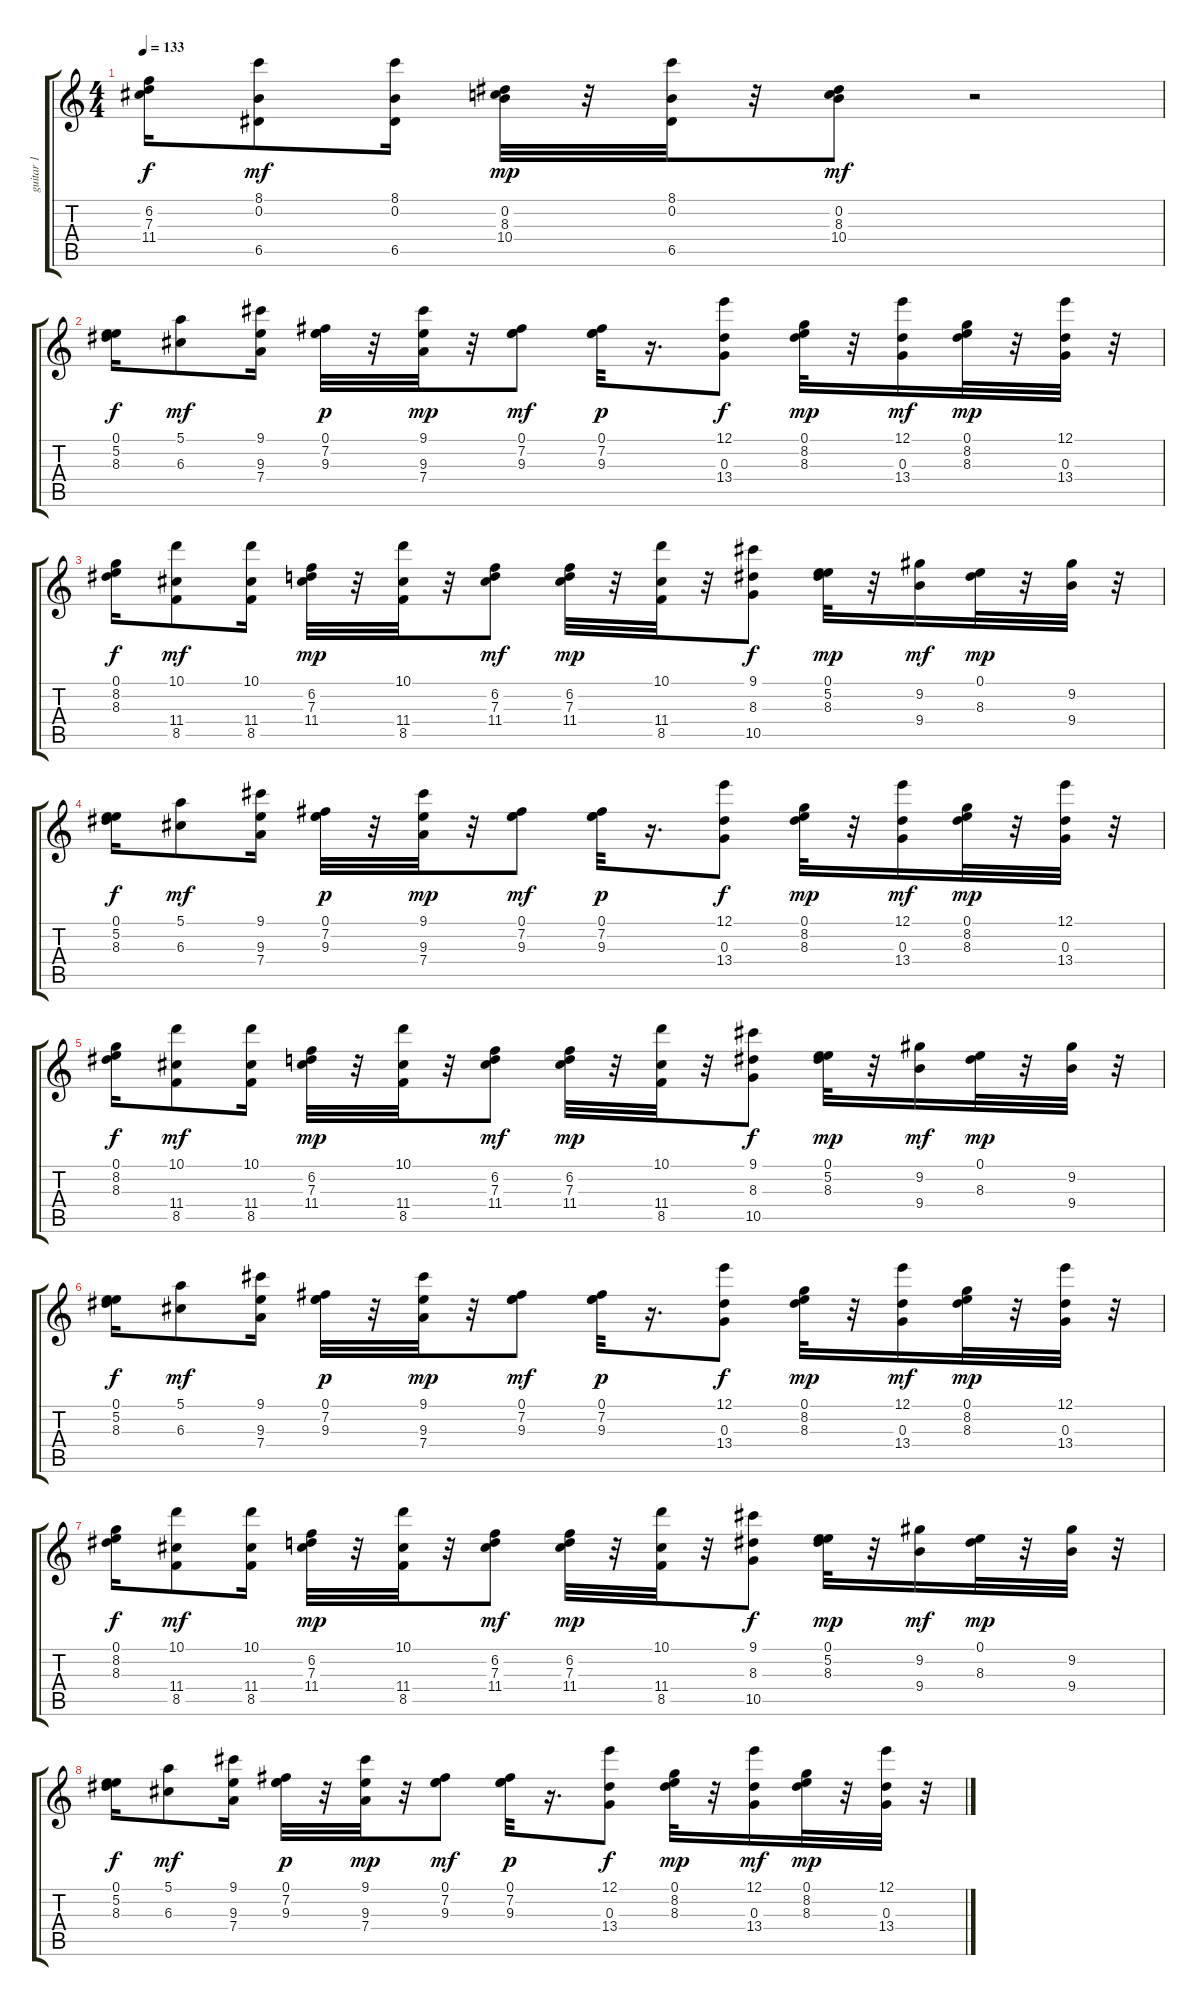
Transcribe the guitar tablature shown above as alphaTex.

\track ("guitar 1" "guitar 1") {instrument acousticguitarsteel}
\staff {score tabs}
\tuning (E4 B3 G3 D3 A2 E2) {hide}
\ts (4 4)
\tempo 133
\clef g2
\ks c
(6.2 7.3 11.4).16{dy f} (8.1 0.2 6.5).8{dy mf} (8.1 0.2 6.5).16 (0.2 8.3 10.4).32{dy mp} r.32 (8.1 0.2 6.5).32 r.32 (0.2 8.3 10.4).8{dy mf} r.2 |
(0.1 5.2 8.3).16{dy f} (5.1 6.3).8{dy mf} (9.1 9.3 7.4).16 (0.1 7.2 9.3).32{dy p} r.32 (9.1 9.3 7.4).32{dy mp} r.32 (0.1 7.2 9.3).8{dy mf} (0.1 7.2 9.3).32{dy p} r.16{d} (12.1 0.3 13.4).8{dy f} (0.1 8.2 8.3).32{dy mp} r.32 (12.1 0.3 13.4).16{dy mf} (0.1 8.2 8.3).32{dy mp} r.32 (12.1 0.3 13.4).32 r.32 |
(0.1 8.2 8.3).16{dy f} (10.1 11.4 8.5).8{dy mf} (10.1 11.4 8.5).16 (6.2 7.3 11.4).32{dy mp} r.32 (10.1 11.4 8.5).32 r.32 (6.2 7.3 11.4).8{dy mf} (6.2 7.3 11.4).32{dy mp} r.32 (10.1 11.4 8.5).32 r.32 (9.1 8.3 10.5).8{dy f} (0.1 5.2 8.3).32{dy mp} r.32 (9.2 9.4).16{dy mf} (0.1 8.3).32{dy mp} r.32 (9.2 9.4).32 r.32 |
(0.1 5.2 8.3).16{dy f} (5.1 6.3).8{dy mf} (9.1 9.3 7.4).16 (0.1 7.2 9.3).32{dy p} r.32 (9.1 9.3 7.4).32{dy mp} r.32 (0.1 7.2 9.3).8{dy mf} (0.1 7.2 9.3).32{dy p} r.16{d} (12.1 0.3 13.4).8{dy f} (0.1 8.2 8.3).32{dy mp} r.32 (12.1 0.3 13.4).16{dy mf} (0.1 8.2 8.3).32{dy mp} r.32 (12.1 0.3 13.4).32 r.32 |
(0.1 8.2 8.3).16{dy f} (10.1 11.4 8.5).8{dy mf} (10.1 11.4 8.5).16 (6.2 7.3 11.4).32{dy mp} r.32 (10.1 11.4 8.5).32 r.32 (6.2 7.3 11.4).8{dy mf} (6.2 7.3 11.4).32{dy mp} r.32 (10.1 11.4 8.5).32 r.32 (9.1 8.3 10.5).8{dy f} (0.1 5.2 8.3).32{dy mp} r.32 (9.2 9.4).16{dy mf} (0.1 8.3).32{dy mp} r.32 (9.2 9.4).32 r.32 |
(0.1 5.2 8.3).16{dy f} (5.1 6.3).8{dy mf} (9.1 9.3 7.4).16 (0.1 7.2 9.3).32{dy p} r.32 (9.1 9.3 7.4).32{dy mp} r.32 (0.1 7.2 9.3).8{dy mf} (0.1 7.2 9.3).32{dy p} r.16{d} (12.1 0.3 13.4).8{dy f} (0.1 8.2 8.3).32{dy mp} r.32 (12.1 0.3 13.4).16{dy mf} (0.1 8.2 8.3).32{dy mp} r.32 (12.1 0.3 13.4).32 r.32 |
(0.1 8.2 8.3).16{dy f} (10.1 11.4 8.5).8{dy mf} (10.1 11.4 8.5).16 (6.2 7.3 11.4).32{dy mp} r.32 (10.1 11.4 8.5).32 r.32 (6.2 7.3 11.4).8{dy mf} (6.2 7.3 11.4).32{dy mp} r.32 (10.1 11.4 8.5).32 r.32 (9.1 8.3 10.5).8{dy f} (0.1 5.2 8.3).32{dy mp} r.32 (9.2 9.4).16{dy mf} (0.1 8.3).32{dy mp} r.32 (9.2 9.4).32 r.32 |
(0.1 5.2 8.3).16{dy f} (5.1 6.3).8{dy mf} (9.1 9.3 7.4).16 (0.1 7.2 9.3).32{dy p} r.32 (9.1 9.3 7.4).32{dy mp} r.32 (0.1 7.2 9.3).8{dy mf} (0.1 7.2 9.3).32{dy p} r.16{d} (12.1 0.3 13.4).8{dy f} (0.1 8.2 8.3).32{dy mp} r.32 (12.1 0.3 13.4).16{dy mf} (0.1 8.2 8.3).32{dy mp} r.32 (12.1 0.3 13.4).32 r.32
